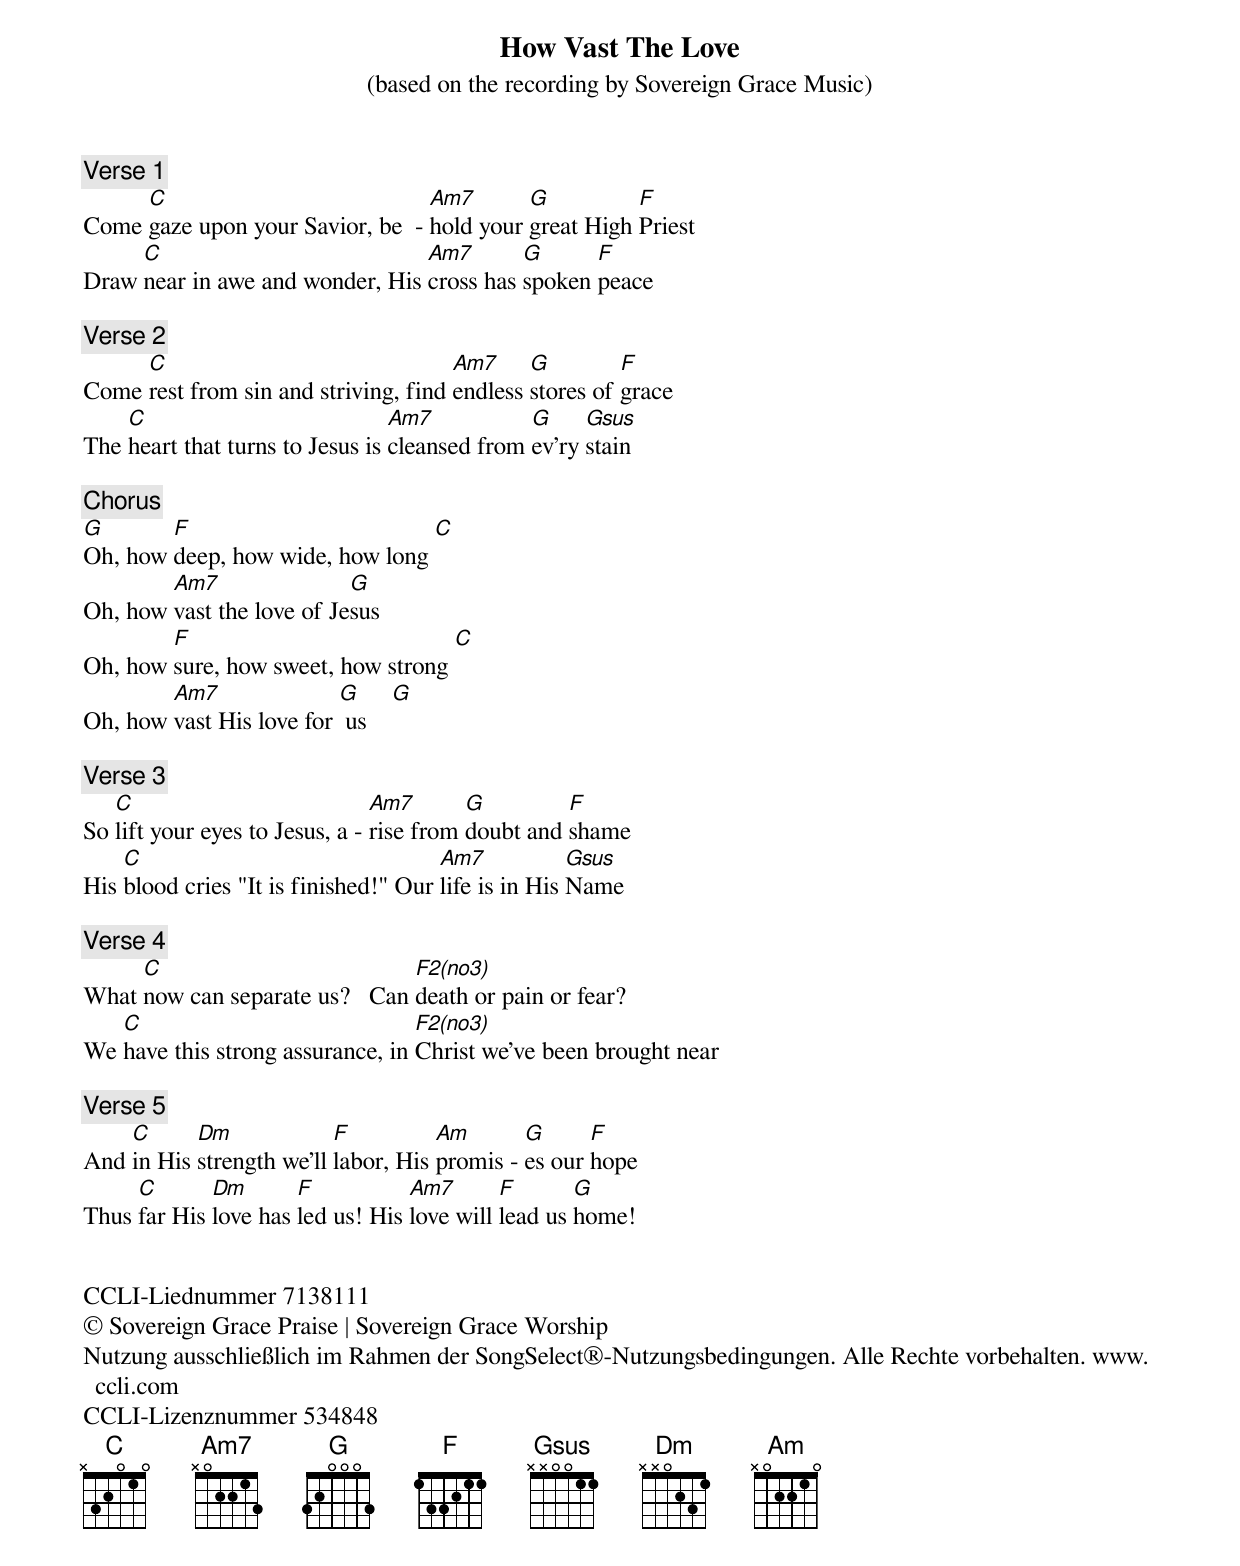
{title: How Vast The Love}
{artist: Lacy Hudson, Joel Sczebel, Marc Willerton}
{subtitle: (based on the recording by Sovereign Grace Music)}
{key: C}
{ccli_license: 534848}
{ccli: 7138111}
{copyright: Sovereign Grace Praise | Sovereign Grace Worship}
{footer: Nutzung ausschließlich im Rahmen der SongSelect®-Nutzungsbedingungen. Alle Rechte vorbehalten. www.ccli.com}
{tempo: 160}
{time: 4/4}

{comment: Verse 1}
Come [C]gaze upon your Savior, be  - [Am7]hold your [G]great High [F]Priest
Draw [C]near in awe and wonder, His [Am7]cross has [G]spoken [F]peace

{comment: Verse 2}
Come [C]rest from sin and striving, find [Am7]endless [G]stores of [F]grace
The [C]heart that turns to Jesus is [Am7]cleansed from [G]ev'ry [Gsus]stain

{comment: Chorus}
[G]Oh, how [F]deep, how wide, how long [C]
Oh, how [Am7]vast the love of Je[G]sus
Oh, how [F]sure, how sweet, how strong [C]
Oh, how [Am7]vast His love for [G] us    [G]

{comment: Verse 3}
So [C]lift your eyes to Jesus, a - [Am7]rise from [G]doubt and [F]shame
His [C]blood cries "It is finished!" Our [Am7]life is in His [Gsus]Name

{comment: Verse 4}
What [C]now can separate us?   Can [F2(no3)]death or pain or fear?
We [C]have this strong assurance, in [F2(no3)]Christ we've been brought near

{comment: Verse 5}
And [C]in His [Dm]strength we'll [F]labor, His [Am]promis - [G]es our [F]hope
Thus [C]far His [Dm]love has [F]led us! His [Am7]love will [F]lead us [G]home!


CCLI-Liednummer 7138111
© Sovereign Grace Praise | Sovereign Grace Worship
Nutzung ausschließlich im Rahmen der SongSelect®-Nutzungsbedingungen. Alle Rechte vorbehalten. www.ccli.com
CCLI-Lizenznummer 534848
